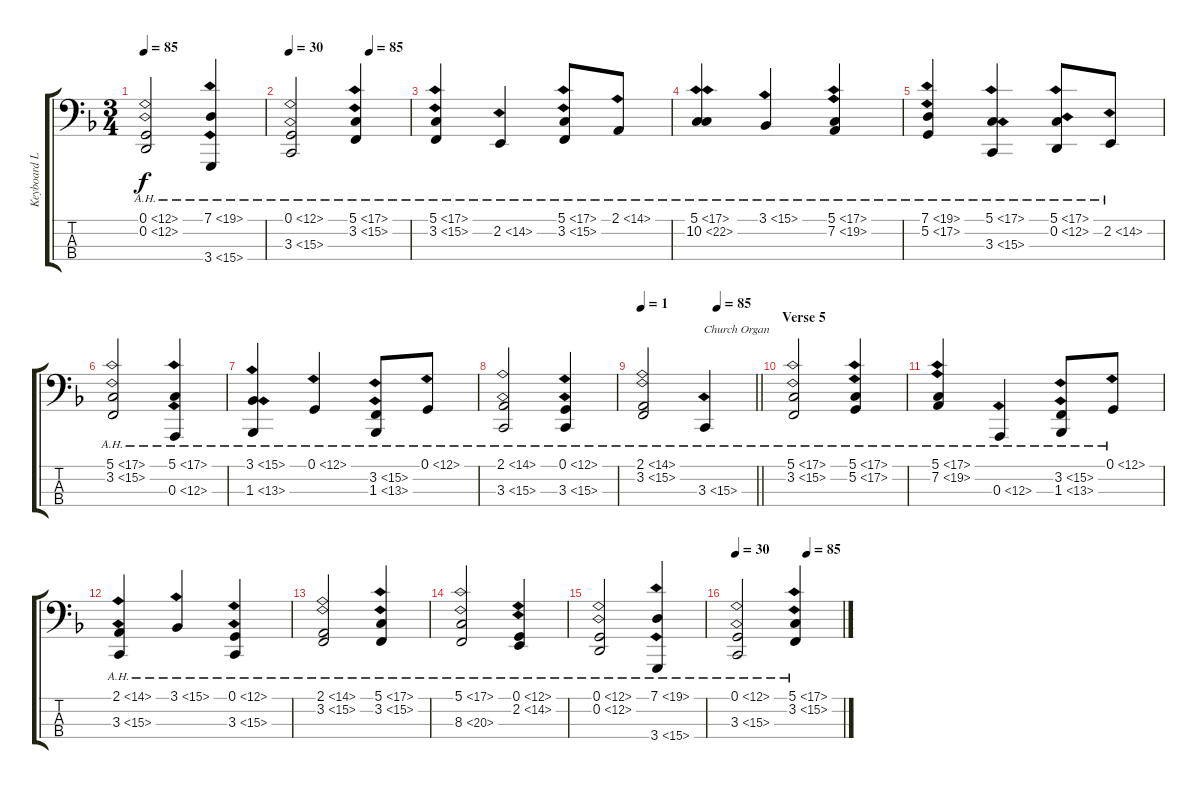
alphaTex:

\track ("Keyboard LH" "Keyboard L") {instrument acousticgrandpiano}
\staff {score tabs}
\tuning (G2 D2 A1 E1) {hide}
\ts (3 4)
\tempo 85
\clef f4
\ks f
(0.1{ah 12} 0.2{ah 12}).2{dy f} (7.1{ah 12} 3.4{ah 12}).4 |
\tempo 30
\tempo (85 0.6666666666666666)
(0.1{ah 12} 3.3{ah 12}).2 (5.1{ah 12} 3.2{ah 12}).4 |
(5.1{ah 12} 3.2{ah 12}).4 2.2{ah 12}.4 (5.1{ah 12} 3.2{ah 12}).8 2.1{ah 12}.8 |
(5.1{ah 12} 10.2{ah 12}).4 3.1{ah 12}.4 (5.1{ah 12} 7.2{ah 12}).4 |
(7.1{ah 12} 5.2{ah 12}).4 (5.1{ah 12} 3.3{ah 12}).4 (5.1{ah 12} 0.2{ah 12}).8 2.2{ah 12}.8 |
(5.1{ah 12} 3.2{ah 12}).2 (5.1{ah 12} 0.3{ah 12}).4 |
(3.1{ah 12} 1.3{ah 12}).4 0.1{ah 12}.4 (3.2{ah 12} 1.3{ah 12}).8 0.1{ah 12}.8 |
(2.1{ah 12} 3.3{ah 12}).2 (0.1{ah 12} 3.3{ah 12}).4 |
\tempo 1
\tempo (85 0.6666666666666666)
\barLineRight lightlight
(2.1{ah 12} 3.2{ah 12}).2 3.3{ah 12}.4{txt "Church Organ" volume 8 instrument churchorgan} |
\section ("" "Verse 5")
(5.1{ah 12} 3.2{ah 12}).2 (5.1{ah 12} 5.2{ah 12}).4 |
(5.1{ah 12} 7.2{ah 12}).4 0.3{ah 12}.4 (3.2{ah 12} 1.3{ah 12}).8 0.1{ah 12}.8 |
(2.1{ah 12} 3.3{ah 12}).4 3.1{ah 12}.4 (0.1{ah 12} 3.3{ah 12}).4 |
(2.1{ah 12} 3.2{ah 12}).2 (5.1{ah 12} 3.2{ah 12}).4 |
(5.1{ah 12} 8.3{ah 12}).2 (0.1{ah 12} 2.2{ah 12}).4 |
(0.1{ah 12} 0.2{ah 12}).2 (7.1{ah 12} 3.4{ah 12}).4 |
\tempo 30
\tempo (85 0.6666666666666666)
(0.1{ah 12} 3.3{ah 12}).2 (5.1{ah 12} 3.2{ah 12}).4
